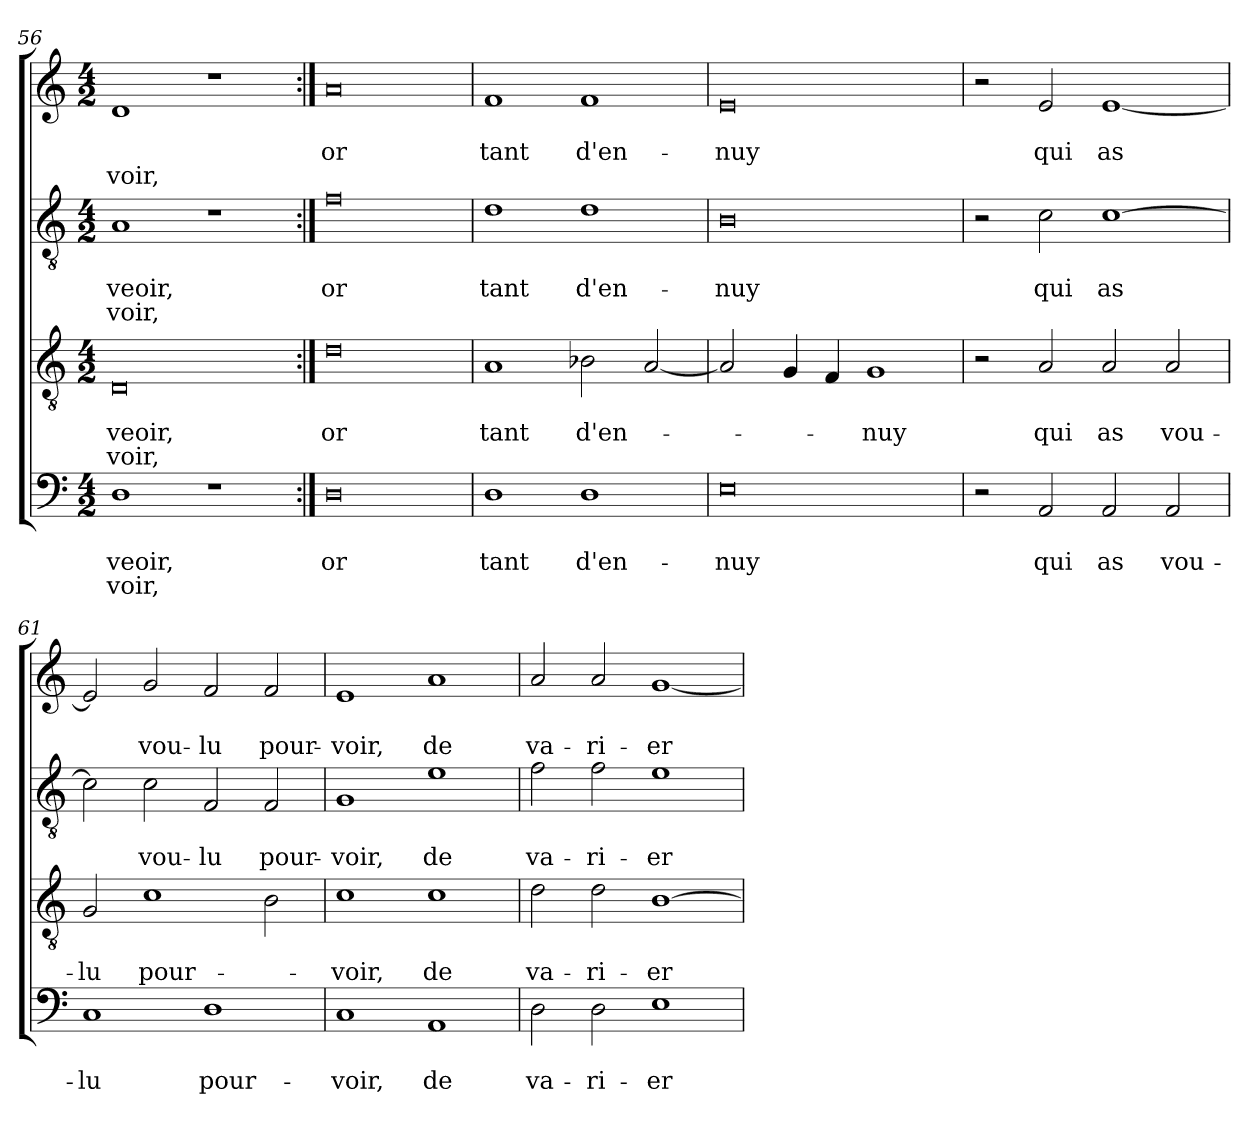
**kern	**text	**text	**text	**kern	**text	**text	**text	**kern	**text	**text	**text	**kern	**text	**text	**text
*part4	*part4	*part4	*part4	*part3	*part3	*part3	*part3	*part2	*part2	*part2	*part2	*part1	*part1	*part1	*part1
*staff4	*staff4	*staff4	*staff4	*staff3	*staff3	*staff3	*staff3	*staff2	*staff2	*staff2	*staff2	*staff1	*staff1	*staff1	*staff1
*clefF4	*	*	*	*clefGv2	*	*	*	*clefGv2	*	*	*	*clefG2	*	*	*
*k[]	*	*	*	*k[]	*	*	*	*k[]	*	*	*	*k[]	*	*	*
*C:	*	*	*	*C:	*	*	*	*C:	*	*	*	*C:	*	*	*
*M4/2	*	*	*	*M4/2	*	*	*	*M4/2	*	*	*	*M4/2	*	*	*
=56	=56	=56	=56	=56	=56	=56	=56	=56	=56	=56	=56	=56	=56	=56	=56
!	!	!LO:LY:b	!LO:LY:b	!	!	!LO:LY:b	!LO:LY:b	!	!	!LO:LY:b	!LO:LY:b	!	!	!	!LO:LY:b
1D	.	veoir,	-voir,	0D	.	veoir,	-voir,	1A	.	veoir,	-voir,	1d	.	.	-voir,
1r	.	.	.	.	.	.	.	1r	.	.	.	1r	.	.	.
=57:|!	=57:|!	=57:|!	=57:|!	=57:|!	=57:|!	=57:|!	=57:|!	=57:|!	=57:|!	=57:|!	=57:|!	=57:|!	=57:|!	=57:|!	=57:|!
!	!	!LO:LY:b	!	!	!	!LO:LY:b	!	!	!	!LO:LY:b	!	!	!	!LO:LY:b	!
0D	.	or	.	0d	.	or	.	0f	.	or	.	0a	.	or	.
=58	=58	=58	=58	=58	=58	=58	=58	=58	=58	=58	=58	=58	=58	=58	=58
!	!	!LO:LY:b	!	!	!	!LO:LY:b	!	!	!	!LO:LY:b	!	!	!	!LO:LY:b	!
1D	.	tant	.	1A	.	tant	.	1d	.	tant	.	1f	.	tant	.
!	!	!LO:LY:b	!	!	!	!LO:LY:b	!	!	!	!LO:LY:b	!	!	!	!LO:LY:b	!
1D	.	d'en-	.	2B-X\	.	d'en-	.	1d	.	d'en-	.	1f	.	d'en-	.
.	.	.	.	[2A/	.	.	.	.	.	.	.	.	.	.	.
!!LO:LB:g=z
=59	=59	=59	=59	=59	=59	=59	=59	=59	=59	=59	=59	=59	=59	=59	=59
!	!	!LO:LY:b	!	!	!	!	!	!	!	!LO:LY:b	!	!	!	!LO:LY:b	!
0E	.	-nuy	.	2A/]	.	.	.	0B	.	-nuy	.	0e	.	-nuy	.
.	.	.	.	4G/	.	.	.	.	.	.	.	.	.	.	.
.	.	.	.	4F/	.	.	.	.	.	.	.	.	.	.	.
!	!	!	!	!	!	!LO:LY:b	!	!	!	!	!	!	!	!	!
.	.	.	.	1G	.	-nuy	.	.	.	.	.	.	.	.	.
=60	=60	=60	=60	=60	=60	=60	=60	=60	=60	=60	=60	=60	=60	=60	=60
2r	.	.	.	2r	.	.	.	2r	.	.	.	2r	.	.	.
!	!	!LO:LY:b	!	!	!	!LO:LY:b	!	!	!	!LO:LY:b	!	!	!	!LO:LY:b	!
2AA/	.	qui	.	2A/	.	qui	.	2c\	.	qui	.	2e/	.	qui	.
!	!	!LO:LY:b	!	!	!	!LO:LY:b	!	!	!	!LO:LY:b	!	!	!	!LO:LY:b	!
2AA/	.	as	.	2A/	.	as	.	[1c	.	as	.	[1e	.	as	.
!	!	!LO:LY:b	!	!	!	!LO:LY:b	!	!	!	!	!	!	!	!	!
2AA/	.	vou-	.	2A/	.	vou-	.	.	.	.	.	.	.	.	.
=61	=61	=61	=61	=61	=61	=61	=61	=61	=61	=61	=61	=61	=61	=61	=61
!	!	!LO:LY:b	!	!	!	!LO:LY:b	!	!	!	!	!	!	!	!	!
1C	.	-lu	.	2G/	.	-lu	.	2c\]	.	.	.	2e/]	.	.	.
!	!	!	!	!	!	!LO:LY:b	!	!	!	!LO:LY:b	!	!	!	!LO:LY:b	!
.	.	.	.	1c	.	pour-	.	2c\	.	vou-	.	2g/	.	vou-	.
!	!	!LO:LY:b	!	!	!	!	!	!	!	!LO:LY:b	!	!	!	!LO:LY:b	!
1D	.	pour-	.	.	.	.	.	2F/	.	-lu	.	2f/	.	-lu	.
!	!	!	!	!	!	!	!	!	!	!LO:LY:b	!	!	!	!LO:LY:b	!
.	.	.	.	2B\	.	.	.	2F/	.	pour-	.	2f/	.	pour-	.
=62	=62	=62	=62	=62	=62	=62	=62	=62	=62	=62	=62	=62	=62	=62	=62
!	!	!LO:LY:b	!	!	!	!LO:LY:b	!	!	!	!LO:LY:b	!	!	!	!LO:LY:b	!
1C	.	-voir,	.	1c	.	-voir,	.	1G	.	-voir,	.	1e	.	-voir,	.
!	!	!LO:LY:b	!	!	!	!LO:LY:b	!	!	!	!LO:LY:b	!	!	!	!LO:LY:b	!
1AA	.	de	.	1c	.	de	.	1e	.	de	.	1a	.	de	.
=63	=63	=63	=63	=63	=63	=63	=63	=63	=63	=63	=63	=63	=63	=63	=63
!	!	!LO:LY:b	!	!	!	!LO:LY:b	!	!	!	!LO:LY:b	!	!	!	!LO:LY:b	!
2D\	.	va-	.	2d\	.	va-	.	2f\	.	va-	.	2a/	.	va-	.
!	!	!LO:LY:b	!	!	!	!LO:LY:b	!	!	!	!LO:LY:b	!	!	!	!LO:LY:b	!
2D\	.	-ri-	.	2d\	.	-ri-	.	2f\	.	-ri-	.	2a/	.	-ri-	.
!	!	!LO:LY:b	!	!	!	!LO:LY:b	!	!	!	!LO:LY:b	!	!	!	!LO:LY:b	!
1E	.	-er	.	[1B	.	-er	.	1e	.	-er	.	[1g	.	-er	.
=	=	=	=	=	=	=	=	=	=	=	=	=	=	=	=
*-	*-	*-	*-	*-	*-	*-	*-	*-	*-	*-	*-	*-	*-	*-	*-
